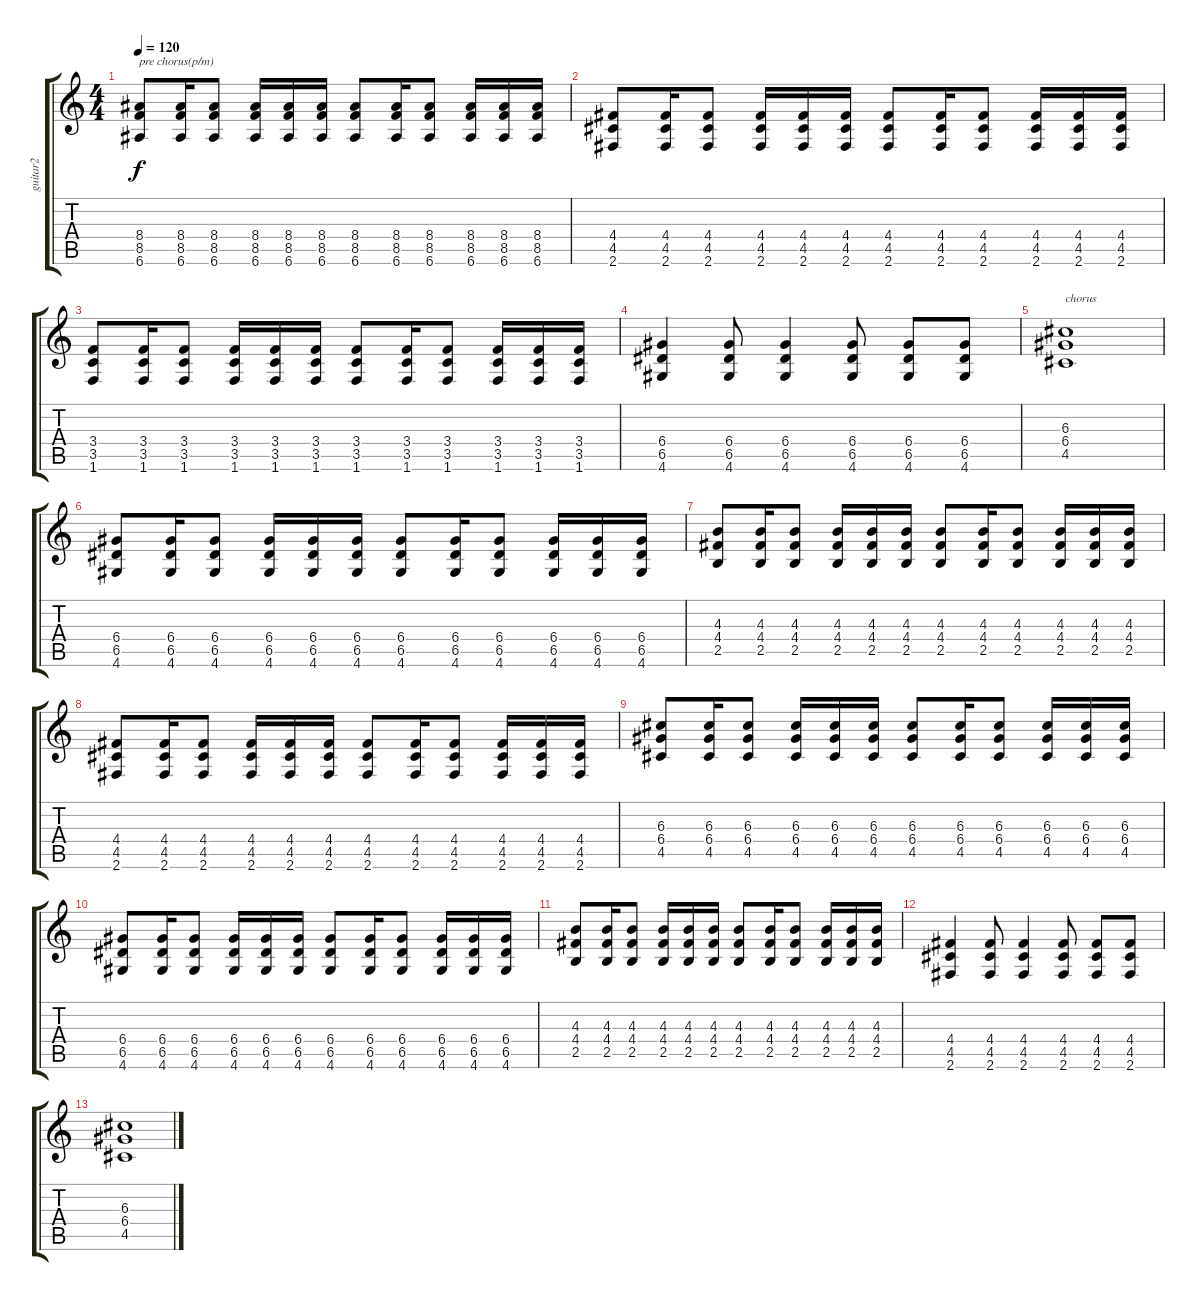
\track ("guitar2" "guitar2") {instrument overdrivenguitar}
\staff {score tabs}
\tuning (E4 B3 G3 D3 A2 E2) {hide}
\ts (4 4)
\tempo 120
\clef g2
\ks c
(8.4 8.5 6.6).8{txt "pre chorus(p/m)" dy f} (8.4 8.5 6.6).16 (8.4 8.5 6.6).8 (8.4 8.5 6.6).16 (8.4 8.5 6.6).16 (8.4 8.5 6.6).16 (8.4 8.5 6.6).8 (8.4 8.5 6.6).16 (8.4 8.5 6.6).8 (8.4 8.5 6.6).16 (8.4 8.5 6.6).16 (8.4 8.5 6.6).16 |
(4.4 4.5 2.6).8 (4.4 4.5 2.6).16 (4.4 4.5 2.6).8 (4.4 4.5 2.6).16 (4.4 4.5 2.6).16 (4.4 4.5 2.6).16 (4.4 4.5 2.6).8 (4.4 4.5 2.6).16 (4.4 4.5 2.6).8 (4.4 4.5 2.6).16 (4.4 4.5 2.6).16 (4.4 4.5 2.6).16 |
(3.4 3.5 1.6).8 (3.4 3.5 1.6).16 (3.4 3.5 1.6).8 (3.4 3.5 1.6).16 (3.4 3.5 1.6).16 (3.4 3.5 1.6).16 (3.4 3.5 1.6).8 (3.4 3.5 1.6).16 (3.4 3.5 1.6).8 (3.4 3.5 1.6).16 (3.4 3.5 1.6).16 (3.4 3.5 1.6).16 |
(6.4 6.5 4.6).4 (6.4 6.5 4.6).8 (6.4 6.5 4.6).4 (6.4 6.5 4.6).8 (6.4 6.5 4.6).8 (6.4 6.5 4.6).8 |
(6.3 6.4 4.5).1{txt "chorus"} |
(6.4 6.5 4.6).8 (6.4 6.5 4.6).16 (6.4 6.5 4.6).8 (6.4 6.5 4.6).16 (6.4 6.5 4.6).16 (6.4 6.5 4.6).16 (6.4 6.5 4.6).8 (6.4 6.5 4.6).16 (6.4 6.5 4.6).8 (6.4 6.5 4.6).16 (6.4 6.5 4.6).16 (6.4 6.5 4.6).16 |
(4.3 4.4 2.5).8 (4.3 4.4 2.5).16 (4.3 4.4 2.5).8 (4.3 4.4 2.5).16 (4.3 4.4 2.5).16 (4.3 4.4 2.5).16 (4.3 4.4 2.5).8 (4.3 4.4 2.5).16 (4.3 4.4 2.5).8 (4.3 4.4 2.5).16 (4.3 4.4 2.5).16 (4.3 4.4 2.5).16 |
(4.4 4.5 2.6).8 (4.4 4.5 2.6).16 (4.4 4.5 2.6).8 (4.4 4.5 2.6).16 (4.4 4.5 2.6).16 (4.4 4.5 2.6).16 (4.4 4.5 2.6).8 (4.4 4.5 2.6).16 (4.4 4.5 2.6).8 (4.4 4.5 2.6).16 (4.4 4.5 2.6).16 (4.4 4.5 2.6).16 |
(6.3 6.4 4.5).8 (6.3 6.4 4.5).16 (6.3 6.4 4.5).8 (6.3 6.4 4.5).16 (6.3 6.4 4.5).16 (6.3 6.4 4.5).16 (6.3 6.4 4.5).8 (6.3 6.4 4.5).16 (6.3 6.4 4.5).8 (6.3 6.4 4.5).16 (6.3 6.4 4.5).16 (6.3 6.4 4.5).16 |
(6.4 6.5 4.6).8 (6.4 6.5 4.6).16 (6.4 6.5 4.6).8 (6.4 6.5 4.6).16 (6.4 6.5 4.6).16 (6.4 6.5 4.6).16 (6.4 6.5 4.6).8 (6.4 6.5 4.6).16 (6.4 6.5 4.6).8 (6.4 6.5 4.6).16 (6.4 6.5 4.6).16 (6.4 6.5 4.6).16 |
(4.3 4.4 2.5).8 (4.3 4.4 2.5).16 (4.3 4.4 2.5).8 (4.3 4.4 2.5).16 (4.3 4.4 2.5).16 (4.3 4.4 2.5).16 (4.3 4.4 2.5).8 (4.3 4.4 2.5).16 (4.3 4.4 2.5).8 (4.3 4.4 2.5).16 (4.3 4.4 2.5).16 (4.3 4.4 2.5).16 |
(4.4 4.5 2.6).4 (4.4 4.5 2.6).8 (4.4 4.5 2.6).4 (4.4 4.5 2.6).8 (4.4 4.5 2.6).8 (4.4 4.5 2.6).8 |
(6.3 6.4 4.5).1
